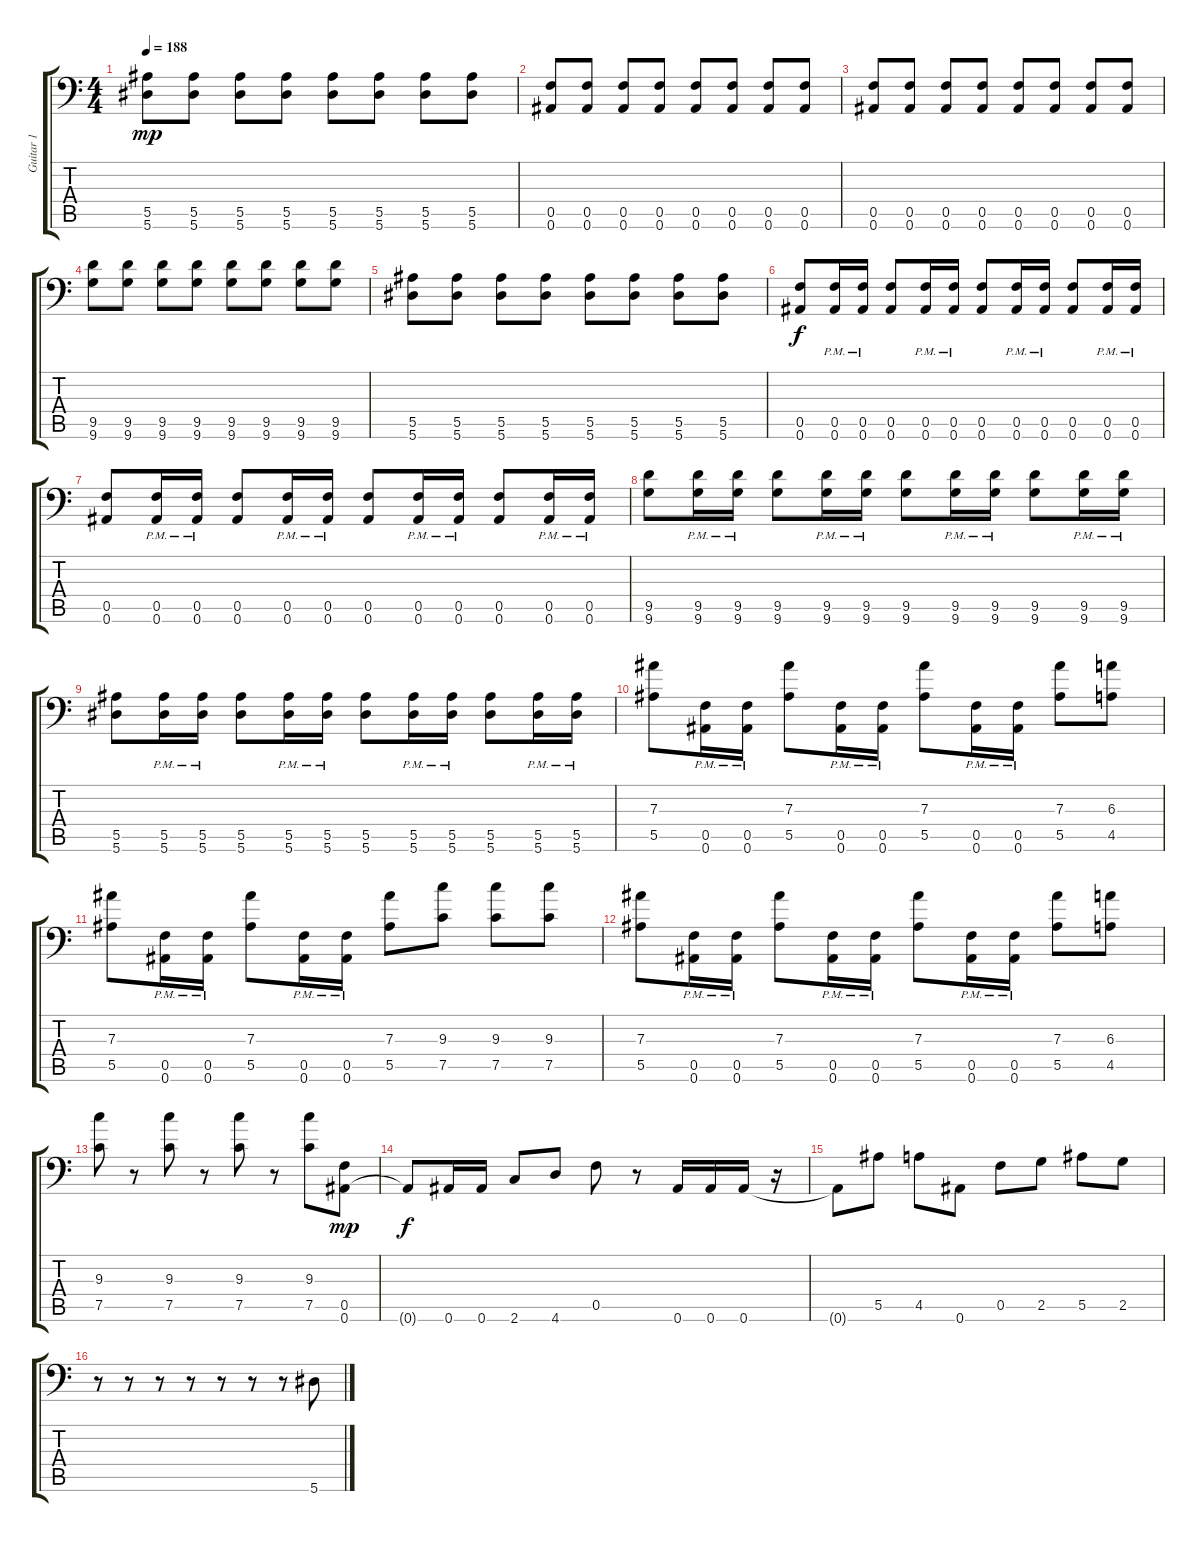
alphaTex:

\track ("Guitar 1" "Guitar 1") {instrument distortionguitar}
\staff {score tabs}
\tuning (C4 G3 Eb3 Bb2 F2 Bb1) {hide}
\ts (4 4)
\tempo 188
\clef f4
\ks c
(5.5 5.6).8{dy mp} (5.5 5.6).8 (5.5 5.6).8 (5.5 5.6).8 (5.5 5.6).8 (5.5 5.6).8 (5.5 5.6).8 (5.5 5.6).8 |
(0.5 0.6).8 (0.5 0.6).8 (0.5 0.6).8 (0.5 0.6).8 (0.5 0.6).8 (0.5 0.6).8 (0.5 0.6).8 (0.5 0.6).8 |
(0.5 0.6).8 (0.5 0.6).8 (0.5 0.6).8 (0.5 0.6).8 (0.5 0.6).8 (0.5 0.6).8 (0.5 0.6).8 (0.5 0.6).8 |
(9.5 9.6).8 (9.5 9.6).8 (9.5 9.6).8 (9.5 9.6).8 (9.5 9.6).8 (9.5 9.6).8 (9.5 9.6).8 (9.5 9.6).8 |
(5.5 5.6).8 (5.5 5.6).8 (5.5 5.6).8 (5.5 5.6).8 (5.5 5.6).8 (5.5 5.6).8 (5.5 5.6).8 (5.5 5.6).8 |
(0.5 0.6).8{dy f} (0.5{pm} 0.6{pm}).16 (0.5{pm} 0.6{pm}).16 (0.5 0.6).8 (0.5{pm} 0.6{pm}).16 (0.5{pm} 0.6{pm}).16 (0.5 0.6).8 (0.5{pm} 0.6{pm}).16 (0.5{pm} 0.6{pm}).16 (0.5 0.6).8 (0.5{pm} 0.6{pm}).16 (0.5{pm} 0.6{pm}).16 |
(0.5 0.6).8 (0.5{pm} 0.6{pm}).16 (0.5{pm} 0.6{pm}).16 (0.5 0.6).8 (0.5{pm} 0.6{pm}).16 (0.5{pm} 0.6{pm}).16 (0.5 0.6).8 (0.5{pm} 0.6{pm}).16 (0.5{pm} 0.6{pm}).16 (0.5 0.6).8 (0.5{pm} 0.6{pm}).16 (0.5{pm} 0.6{pm}).16 |
(9.5 9.6).8 (9.5{pm} 9.6{pm}).16 (9.5{pm} 9.6{pm}).16 (9.5 9.6).8 (9.5{pm} 9.6{pm}).16 (9.5{pm} 9.6{pm}).16 (9.5 9.6).8 (9.5{pm} 9.6{pm}).16 (9.5{pm} 9.6{pm}).16 (9.5 9.6).8 (9.5{pm} 9.6{pm}).16 (9.5{pm} 9.6{pm}).16 |
(5.5 5.6).8 (5.5{pm} 5.6{pm}).16 (5.5{pm} 5.6{pm}).16 (5.5 5.6).8 (5.5{pm} 5.6{pm}).16 (5.5{pm} 5.6{pm}).16 (5.5 5.6).8 (5.5{pm} 5.6{pm}).16 (5.5{pm} 5.6{pm}).16 (5.5 5.6).8 (5.5{pm} 5.6{pm}).16 (5.5{pm} 5.6{pm}).16 |
(7.3 5.5).8 (0.5{pm} 0.6{pm}).16 (0.5{pm} 0.6{pm}).16 (7.3 5.5).8 (0.5{pm} 0.6{pm}).16 (0.5{pm} 0.6{pm}).16 (7.3 5.5).8 (0.5{pm} 0.6{pm}).16 (0.5{pm} 0.6{pm}).16 (7.3 5.5).8 (6.3 4.5).8 |
(7.3 5.5).8 (0.5{pm} 0.6{pm}).16 (0.5{pm} 0.6{pm}).16 (7.3 5.5).8 (0.5{pm} 0.6{pm}).16 (0.5{pm} 0.6{pm}).16 (7.3 5.5).8 (9.3 7.5).8 (9.3 7.5).8 (9.3 7.5).8 |
(7.3 5.5).8 (0.5{pm} 0.6{pm}).16 (0.5{pm} 0.6{pm}).16 (7.3 5.5).8 (0.5{pm} 0.6{pm}).16 (0.5{pm} 0.6{pm}).16 (7.3 5.5).8 (0.5{pm} 0.6{pm}).16 (0.5{pm} 0.6{pm}).16 (7.3 5.5).8 (6.3 4.5).8 |
(9.3 7.5).8 r.8 (9.3 7.5).8 r.8 (9.3 7.5).8 r.8 (9.3 7.5).8 (0.5 0.6).8{dy mp} |
0.6{t}.8{dy f} 0.6.16 0.6.16 2.6.8 4.6.8 0.5.8 r.8 0.6.16 0.6.16 0.6.16 r.16 |
0.6{t}.8 5.5.8 4.5.8 0.6.8 0.5.8 2.5.8 5.5.8 2.5.8 |
r.8 r.8 r.8 r.8 r.8 r.8 r.8 5.6.8
